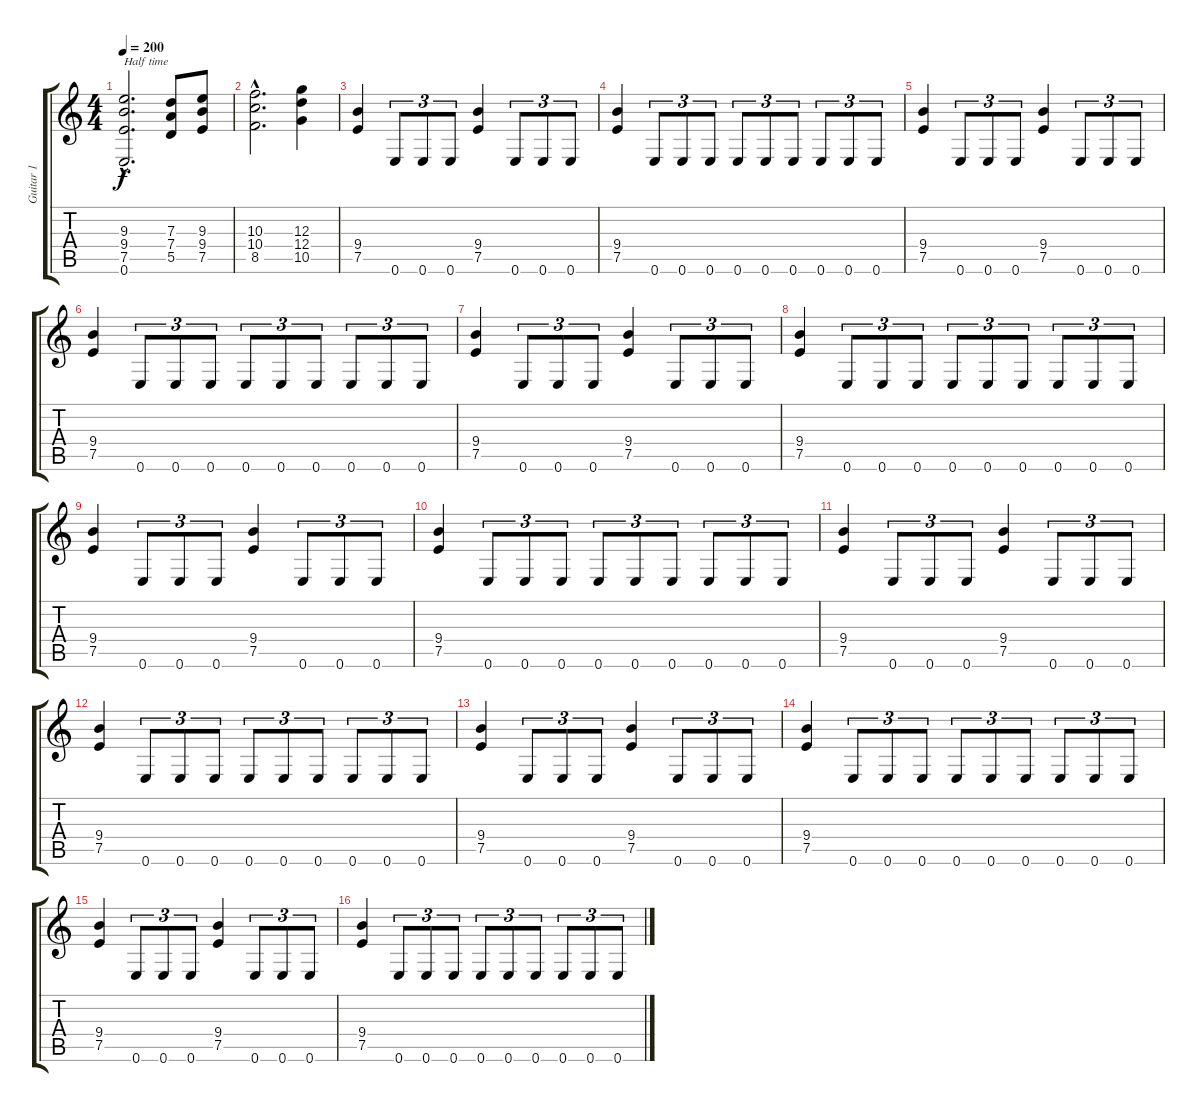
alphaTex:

\track ("Guitar 1" "Guitar 1") {instrument overdrivenguitar}
\staff {score tabs}
\tuning (E4 B3 G3 D3 A2 E2) {hide}
\ts (4 4)
\tempo 200
\clef g2
\ks c
(9.3{hac} 9.4{hac} 7.5{hac} 0.6{hac}).2{d txt "Half time" dy f instrument overdrivenguitar} (7.3 7.4 5.5).8 (9.3 9.4 7.5).8 |
(10.3{hac} 10.4{hac} 8.5{hac}).2{d} (12.3 12.4 10.5).4 |
(9.4 7.5).4 0.6.8{tu (3 2)} 0.6.8{tu (3 2)} 0.6.8{tu (3 2)} (9.4 7.5).4 0.6.8{tu (3 2)} 0.6.8{tu (3 2)} 0.6.8{tu (3 2)} |
(9.4 7.5).4 0.6.8{tu (3 2)} 0.6.8{tu (3 2)} 0.6.8{tu (3 2)} 0.6.8{tu (3 2)} 0.6.8{tu (3 2)} 0.6.8{tu (3 2)} 0.6.8{tu (3 2)} 0.6.8{tu (3 2)} 0.6.8{tu (3 2)} |
(9.4 7.5).4 0.6.8{tu (3 2)} 0.6.8{tu (3 2)} 0.6.8{tu (3 2)} (9.4 7.5).4 0.6.8{tu (3 2)} 0.6.8{tu (3 2)} 0.6.8{tu (3 2)} |
(9.4 7.5).4 0.6.8{tu (3 2)} 0.6.8{tu (3 2)} 0.6.8{tu (3 2)} 0.6.8{tu (3 2)} 0.6.8{tu (3 2)} 0.6.8{tu (3 2)} 0.6.8{tu (3 2)} 0.6.8{tu (3 2)} 0.6.8{tu (3 2)} |
(9.4 7.5).4 0.6.8{tu (3 2)} 0.6.8{tu (3 2)} 0.6.8{tu (3 2)} (9.4 7.5).4 0.6.8{tu (3 2)} 0.6.8{tu (3 2)} 0.6.8{tu (3 2)} |
(9.4 7.5).4 0.6.8{tu (3 2)} 0.6.8{tu (3 2)} 0.6.8{tu (3 2)} 0.6.8{tu (3 2)} 0.6.8{tu (3 2)} 0.6.8{tu (3 2)} 0.6.8{tu (3 2)} 0.6.8{tu (3 2)} 0.6.8{tu (3 2)} |
(9.4 7.5).4 0.6.8{tu (3 2)} 0.6.8{tu (3 2)} 0.6.8{tu (3 2)} (9.4 7.5).4 0.6.8{tu (3 2)} 0.6.8{tu (3 2)} 0.6.8{tu (3 2)} |
(9.4 7.5).4 0.6.8{tu (3 2)} 0.6.8{tu (3 2)} 0.6.8{tu (3 2)} 0.6.8{tu (3 2)} 0.6.8{tu (3 2)} 0.6.8{tu (3 2)} 0.6.8{tu (3 2)} 0.6.8{tu (3 2)} 0.6.8{tu (3 2)} |
(9.4 7.5).4 0.6.8{tu (3 2)} 0.6.8{tu (3 2)} 0.6.8{tu (3 2)} (9.4 7.5).4 0.6.8{tu (3 2)} 0.6.8{tu (3 2)} 0.6.8{tu (3 2)} |
(9.4 7.5).4 0.6.8{tu (3 2)} 0.6.8{tu (3 2)} 0.6.8{tu (3 2)} 0.6.8{tu (3 2)} 0.6.8{tu (3 2)} 0.6.8{tu (3 2)} 0.6.8{tu (3 2)} 0.6.8{tu (3 2)} 0.6.8{tu (3 2)} |
(9.4 7.5).4 0.6.8{tu (3 2)} 0.6.8{tu (3 2)} 0.6.8{tu (3 2)} (9.4 7.5).4 0.6.8{tu (3 2)} 0.6.8{tu (3 2)} 0.6.8{tu (3 2)} |
(9.4 7.5).4 0.6.8{tu (3 2)} 0.6.8{tu (3 2)} 0.6.8{tu (3 2)} 0.6.8{tu (3 2)} 0.6.8{tu (3 2)} 0.6.8{tu (3 2)} 0.6.8{tu (3 2)} 0.6.8{tu (3 2)} 0.6.8{tu (3 2)} |
(9.4 7.5).4 0.6.8{tu (3 2)} 0.6.8{tu (3 2)} 0.6.8{tu (3 2)} (9.4 7.5).4 0.6.8{tu (3 2)} 0.6.8{tu (3 2)} 0.6.8{tu (3 2)} |
(9.4 7.5).4 0.6.8{tu (3 2)} 0.6.8{tu (3 2)} 0.6.8{tu (3 2)} 0.6.8{tu (3 2)} 0.6.8{tu (3 2)} 0.6.8{tu (3 2)} 0.6.8{tu (3 2)} 0.6.8{tu (3 2)} 0.6.8{tu (3 2)}
